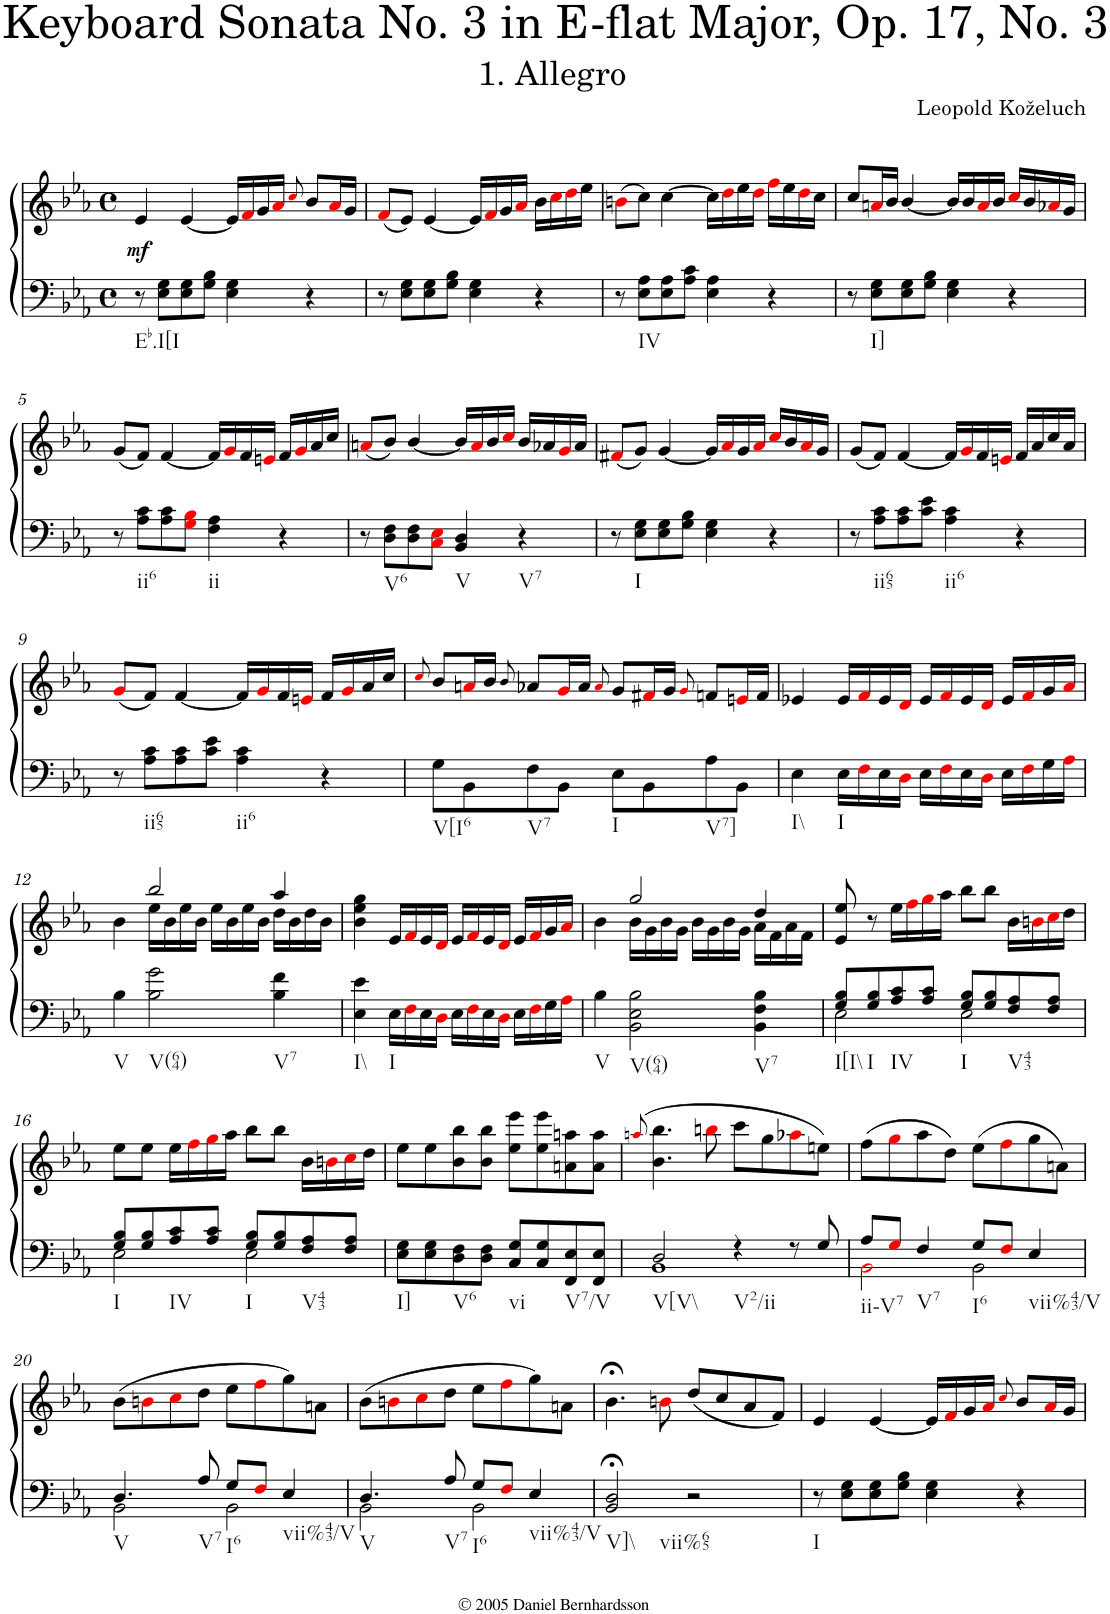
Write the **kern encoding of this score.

**kern	**kern	**dynam
*part1	*part1	*part1
*staff2	*staff1	*staff1/2
*I"Piano	*	*
*I'Pno.	*	*
*clefF4	*clefG2	*
*k[b-e-a-]	*k[b-e-a-]	*
*E-:	*E-:	*
*M4/4	*M4/4	*
*met(c)	*met(c)	*
=1	=1	=1
!LO:TX:b:t=Eb.I[I	!	!
!	!	!LO:DY:b
8r	4e-/	mf
8E-\ 8G\L	.	.
8E-\ 8G\	[<4e-/	.
8G\ 8B-\J	.	.
4E-\ 4G\	16e-/LL]	.
.	16fi/	.
.	16g/	.
.	16a-i/JJ	.
.	8qcci/	.
4r	8b-/L	.
.	16a-i/L	.
.	16g/JJ	.
=2	=2	=2
8r	(8fi/L	.
8E-\ 8G\L	8e-/J)	.
8E-\ 8G\	[<4e-/	.
8G\ 8B-\J	.	.
4E-\ 4G\	16e-/LL]	.
.	16fi/	.
.	16g/	.
.	16a-i/JJ	.
4r	16b-\LL	.
.	16cci\	.
.	16ddi\	.
.	16ee-\JJ	.
=3	=3	=3
8r	(8bni\L	.
!LO:TX:b:t=IV	!	!
8E-\ 8A-\L	8cc\J)	.
8E-\ 8A-\	[>4cc\	.
8A-\ 8c\J	.	.
4E-\ 4A-\	16cc\LL]	.
.	16ddi\	.
.	16ee-\	.
.	16ddi\JJ	.
4r	16ffi\LL	.
.	16ee-\	.
.	16ddi\	.
.	16cc\JJ	.
=4	=4	=4
8r	8cc/L	.
!LO:TX:b:t=I]	!	!
8E-\ 8G\L	16ani/L	.
.	16b-/JJ	.
8E-\ 8G\	[<4b-/	.
8G\ 8B-\J	.	.
4E-\ 4G\	16b-/LL]	.
.	16b-/	.
.	16ai/	.
.	16b-/JJ	.
4r	16cci/LL	.
.	16b-/	.
.	16a-Xi/	.
.	16g/JJ	.
!!LO:LB:g=z
=5	=5	=5
8r	(8g/L	.
!LO:TX:b:t=ii6	!	!
8A-\ 8c\L	8f/J)	.
8A-\ 8c\	[<4f/	.
8Gi\ 8B-i\J	.	.
!LO:TX:b:t=ii	!	!
4F\ 4A-\	16f/LL]	.
.	16gi/	.
.	16f/	.
.	16eni/JJ	.
4r	16f/LL	.
.	16gi/	.
.	16a-/	.
.	16cc/JJ	.
=6	=6	=6
8r	(8ani/L	.
!LO:TX:b:t=V6	!	!
8D\ 8F\L	8b-/J)	.
8D\ 8F\	[<4b-/	.
8Ci\ 8E-i\J	.	.
!LO:TX:b:t=V	!	!
4BB-/ 4D/	16b-/LL]	.
.	16ai/	.
.	16b-/	.
.	16cci/JJ	.
!LO:TX:b:t=V7	!	!
4r	16b-/LL	.
.	16a-X/	.
.	16gi/	.
.	16a-/JJ	.
=7	=7	=7
8r	(8f#Xi/L	.
!LO:TX:b:t=I	!	!
8E-\ 8G\L	8g/J)	.
8E-\ 8G\	[<4g/	.
8G\ 8B-\J	.	.
4E-\ 4G\	16g/LL]	.
.	16a-i/	.
.	16g/	.
.	16a-i/JJ	.
4r	16cci/LL	.
.	16b-/	.
.	16a-i/	.
.	16g/JJ	.
=8	=8	=8
8r	(8g/L	.
!LO:TX:b:t=ii65	!	!
8A-\ 8c\L	8f/J)	.
8A-\ 8c\	[<4f/	.
8c\ 8e-\J	.	.
!LO:TX:b:t=ii6	!	!
4A-\ 4c\	16f/LL]	.
.	16gi/	.
.	16f/	.
.	16eni/JJ	.
4r	16f/LL	.
.	16a-/	.
.	16cc/	.
.	16a-/JJ	.
!!LO:LB:g=z
=9	=9	=9
8r	(8gi/L	.
!LO:TX:b:t=ii65	!	!
8A-\ 8c\L	8f/J)	.
8A-\ 8c\	[<4f/	.
8c\ 8e-\J	.	.
!LO:TX:b:t=ii6	!	!
4A-\ 4c\	16f/LL]	.
.	16gi/	.
.	16f/	.
.	16eni/JJ	.
4r	16f/LL	.
.	16gi/	.
.	16a-/	.
.	16cc/JJ	.
=10	=10	=10
.	8qcci/	.
!LO:TX:b:t=V[I6	!	!
8G\L	8b-/L	.
8BB-\	16ani/L	.
.	16b-/JJ	.
.	8qb-/	.
!LO:TX:b:t=V7	!	!
8F\	8a-X/L	.
8BB-\J	16gi/L	.
.	16a-/JJ	.
.	8qa-i/	.
!LO:TX:b:t=I	!	!
8E-\L	8g/L	.
8BB-\	16f#Xi/L	.
.	16g/JJ	.
.	8qgi/	.
!LO:TX:b:t=V7]	!	!
8A-\	8fn/L	.
8BB-\J	16eni/L	.
.	16f/JJ	.
=11	=11	=11
!LO:TX:b:t=I\\	!	!
4E-\	4e-X/	.
!LO:TX:b:t=I	!	!
16E-\LL	16e-/LL	.
16Fi\	16fi/	.
16E-\	16e-/	.
16Di\JJ	16di/JJ	.
16E-\LL	16e-/LL	.
16Fi\	16fi/	.
16E-\	16e-/	.
16Di\JJ	16di/JJ	.
16E-\LL	16e-/LL	.
16Fi\	16fi/	.
16G\	16g/	.
16A-i\JJ	16a-i/JJ	.
!!LO:LB:g=z
=12	=12	=12
*	*^	*
!LO:TX:b:t=V	!	!	!
4B-\	4b-\	4ryy	.
!LO:TX:b:t=V(64)	!	!	!
2B-\ 2g\	2bb-/	16ee-\LL	.
.	.	16b-\	.
.	.	16ee-\	.
.	.	16b-\JJ	.
.	.	16ee-\LL	.
.	.	16b-\	.
.	.	16ee-\	.
.	.	16b-\JJ	.
!LO:TX:b:t=V7	!	!	!
4B-\ 4f\	4aa-/	16dd\LL	.
.	.	16b-\	.
.	.	16dd\	.
.	.	16b-\JJ	.
=13	=13	=13	=13
!LO:TX:b:t=I\\	!	!	!
*	*v	*v	*
4E-\ 4e-\	4b-\ 4ee-\ 4gg\	.
!LO:TX:b:t=I	!	!
16E-\LL	16e-/LL	.
16Fi\	16fi/	.
16E-\	16e-/	.
16Di\JJ	16di/JJ	.
16E-\LL	16e-/LL	.
16Fi\	16fi/	.
16E-\	16e-/	.
16Di\JJ	16di/JJ	.
16E-\LL	16e-/LL	.
16Fi\	16fi/	.
16G\	16g/	.
16A-i\JJ	16a-i/JJ	.
=14	=14	=14
*	*^	*
!LO:TX:b:t=V	!	!	!
4B-\	4b-\	4ryy	.
!LO:TX:b:t=V(64)	!	!	!
2BB-\ 2E-\ 2B-\	2gg/	16b-\LL	.
.	.	16g\	.
.	.	16b-\	.
.	.	16g\JJ	.
.	.	16b-\LL	.
.	.	16g\	.
.	.	16b-\	.
.	.	16g\JJ	.
!LO:TX:b:t=V7	!	!	!
4BB-\ 4F\ 4B-\	4dd/	16a-\LL	.
.	.	16f\	.
.	.	16a-\	.
.	.	16f\JJ	.
=15	=15	=15	=15
*^	*	*	*
!LO:TX:b:t=I[I\\	!	!	!	!
*	*	*v	*v	*
8G/ 8B-/L	2E-\	8e-/ 8ee-/	.
!LO:TX:b:t=I	!	!	!
8G/ 8B-/	.	8r	.
!LO:TX:b:t=IV	!	!	!
8A-/ 8c/	.	16ee-\LL	.
.	.	16ffi\	.
8A-/ 8c/J	.	16ggi\	.
.	.	16aa-\JJ	.
!LO:TX:b:t=I	!	!	!
8G/ 8B-/L	2E-\	8bb-\L	.
8G/ 8B-/	.	8bb-\J	.
!LO:TX:b:t=V43	!	!	!
8F/ 8A-/	.	16b-\LL	.
.	.	16bni\	.
8F/ 8A-/J	.	16cci\	.
.	.	16dd\JJ	.
!!LO:LB:g=z
=16	=16	=16	=16
!LO:TX:b:t=I	!	!	!
8G/ 8B-/L	2E-\	8ee-\L	.
8G/ 8B-/	.	8ee-\J	.
!LO:TX:b:t=IV	!	!	!
8A-/ 8c/	.	16ee-\LL	.
.	.	16ffi\	.
8A-/ 8c/J	.	16ggi\	.
.	.	16aa-\JJ	.
!LO:TX:b:t=I	!	!	!
8G/ 8B-/L	2E-\	8bb-\L	.
8G/ 8B-/	.	8bb-\J	.
!LO:TX:b:t=V43	!	!	!
8F/ 8A-/	.	16b-\LL	.
.	.	16bni\	.
8F/ 8A-/J	.	16cci\	.
.	.	16dd\JJ	.
*v	*v	*	*
=17	=17	=17
!LO:TX:b:t=I]	!	!
8E-\ 8G\L	8ee-\L	.
8E-\ 8G\	8ee-\	.
!LO:TX:b:t=V6	!	!
8D\ 8F\	8b-\ 8bb-\	.
8D\ 8F\J	8b-\ 8bb-\J	.
!LO:TX:b:t=vi	!	!
8C/ 8G/L	8ee-\ 8eee-\L	.
8C/ 8G/	8ee-\ 8eee-\	.
!LO:TX:b:t=V7/V	!	!
8FF/ 8E-/	8an\ 8aan\	.
8FF/ 8E-/J	8a\ 8aa\J	.
=18	=18	=18
.	(8qaani/	.
*^	*	*
!LO:TX:b:t=V[V\\	!	!	!
2D/	1BB-	4.b-\ 4.bb-\	.
.	.	8bbni\	.
!LO:TX:b:t=V2/ii	!	!	!
4r	.	8ccc\L	.
.	.	8gg\	.
8r	.	8aa-Xi\	.
8G/	.	8een\J)	.
=19	=19	=19	=19
!LO:TX:b:t=ii-V7	!	!	!
8A-/L	2BB-i\	(8ff\L	.
8Gi/J	.	8ggi\	.
!LO:TX:b:t=V7	!	!	!
4F/	.	8aa-\	.
.	.	8dd\J)	.
!LO:TX:b:t=I6	!	!	!
8G/L	2BB-\	(8ee-\L	.
8Fi/J	.	8ffi\	.
!LO:TX:b:t=vii%43/V	!	!	!
4E-/	.	8gg\	.
.	.	8an\J)	.
!!LO:LB:g=z
=20	=20	=20	=20
!LO:TX:b:t=V	!	!	!
4.D/	2BB-\	(8b-\L	.
.	.	8bni\	.
.	.	8cci\	.
!LO:TX:b:t=V7	!	!	!
8A-/	.	8dd\J	.
!LO:TX:b:t=I6	!	!	!
8G/L	2BB-\	8ee-\L	.
8Fi/J	.	8ffi\	.
!LO:TX:b:t=vii%43/V	!	!	!
4E-/	.	8gg\)	.
.	.	8an\J	.
=21	=21	=21	=21
!LO:TX:b:t=V	!	!	!
4.D/	2BB-\	(8b-\L	.
.	.	8bni\	.
.	.	8cci\	.
!LO:TX:b:t=V7	!	!	!
8A-/	.	8dd\J	.
!LO:TX:b:t=I6	!	!	!
8G/L	2BB-\	8ee-\L	.
8Fi/J	.	8ffi\	.
!LO:TX:b:t=vii%43/V	!	!	!
4E-/	.	8gg\)	.
.	.	8an\J	.
*v	*v	*	*
=22	=22	=22
!LO:TX:b:t=V]\\	!	!
!LO:TX:b:t=vii%65	!	!
2BB-/;< 2D/;<	4.b-;<\	.
.	8bni\	.
2r	(8dd/L	.
.	8cc/	.
.	8a-/	.
.	8f/J)	.
=23	=23	=23
!LO:TX:b:t=I	!	!
8r	4e-/	.
8E-\ 8G\L	.	.
8E-\ 8G\	[<4e-/	.
8G\ 8B-\J	.	.
4E-\ 4G\	16e-/LL]	.
.	16fi/	.
.	16g/	.
.	16a-i/JJ	.
.	8qcci/	.
4r	8b-/L	.
.	16a-i/L	.
.	16g/JJ	.
=	=	=
*-	*-	*-
